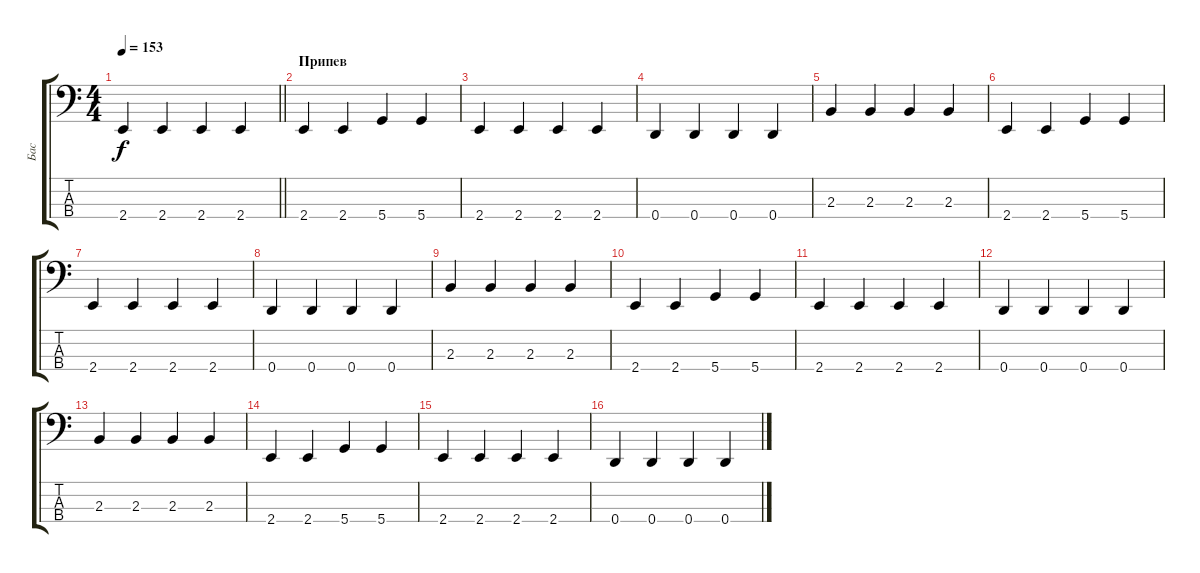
\track ("Бас" "Бас") {instrument electricbassfinger}
\staff {score tabs}
\tuning (G2 D2 A1 D1) {hide}
\ts (4 4)
\tempo 153
\clef f4
\barLineRight lightlight
\ks c
2.4.4{dy f} 2.4.4 2.4.4 2.4.4 |
\section ("" "Припев")
2.4.4 2.4.4 5.4.4 5.4.4 |
2.4.4 2.4.4 2.4.4 2.4.4 |
0.4.4 0.4.4 0.4.4 0.4.4 |
2.3.4 2.3.4 2.3.4 2.3.4 |
2.4.4 2.4.4 5.4.4 5.4.4 |
2.4.4 2.4.4 2.4.4 2.4.4 |
0.4.4 0.4.4 0.4.4 0.4.4 |
2.3.4 2.3.4 2.3.4 2.3.4 |
2.4.4 2.4.4 5.4.4 5.4.4 |
2.4.4 2.4.4 2.4.4 2.4.4 |
0.4.4 0.4.4 0.4.4 0.4.4 |
2.3.4 2.3.4 2.3.4 2.3.4 |
2.4.4 2.4.4 5.4.4 5.4.4 |
2.4.4 2.4.4 2.4.4 2.4.4 |
0.4.4 0.4.4 0.4.4 0.4.4
